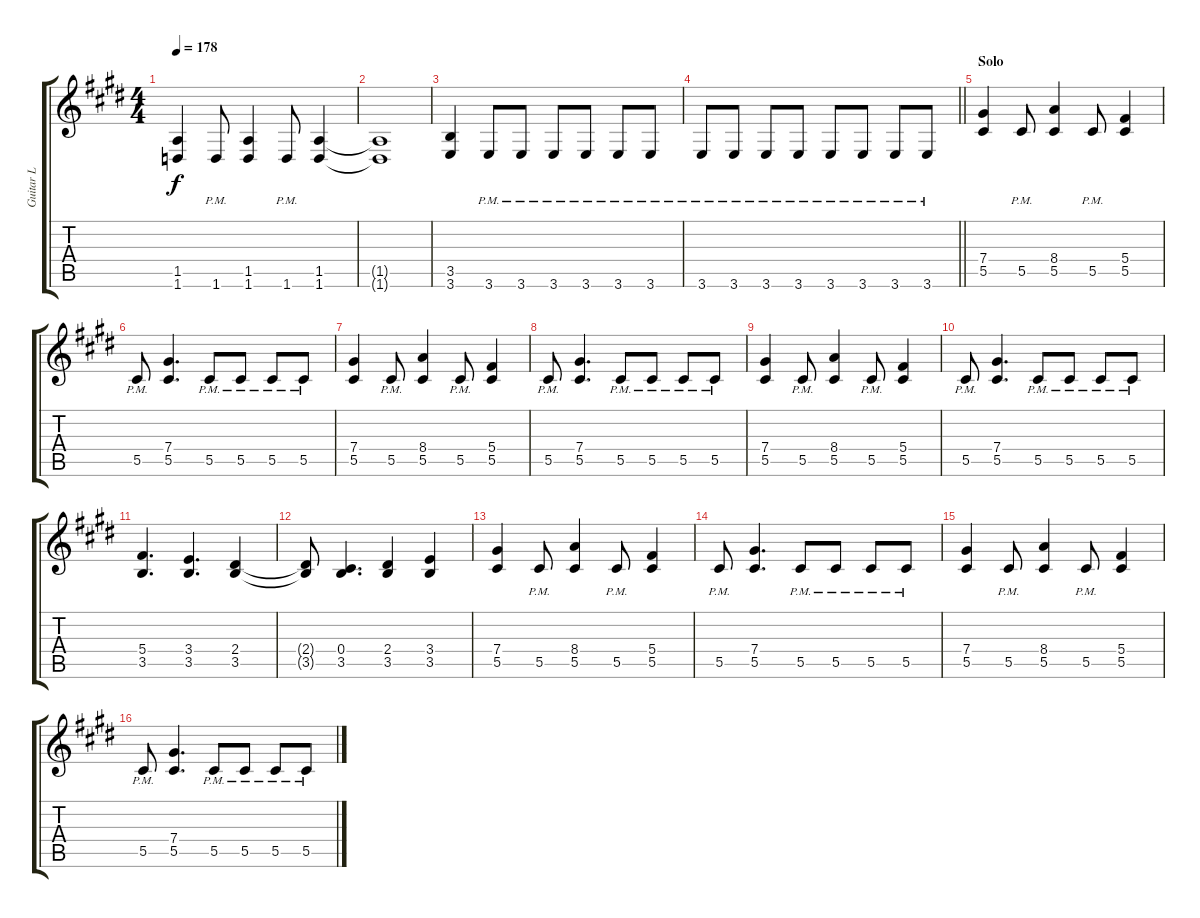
\track ("Guitar L" "Guitar L") {instrument distortionguitar}
\staff {score tabs}
\tuning (Eb4 Bb3 Gb3 Db3 Ab2 Db2) {hide}
\ts (4 4)
\tempo 178
\clef g2
\ks e
(1.5 1.6).4{dy f} 1.6{pm}.8 (1.5 1.6).4 1.6{pm}.8 (1.5 1.6).4 |
(1.5{t} 1.6{t}).1 |
(3.5 3.6).4 3.6{pm}.8 3.6{pm}.8 3.6{pm}.8 3.6{pm}.8 3.6{pm}.8 3.6{pm}.8 |
\barLineRight lightlight
3.6{pm}.8 3.6{pm}.8 3.6{pm}.8 3.6{pm}.8 3.6{pm}.8 3.6{pm}.8 3.6{pm}.8 3.6{pm}.8 |
\section ("" "Solo")
(7.4 5.5).4 5.5{pm}.8 (8.4 5.5).4 5.5{pm}.8 (5.4 5.5).4 |
5.5{pm}.8 (7.4 5.5).4{d} 5.5{pm}.8 5.5{pm}.8 5.5{pm}.8 5.5{pm}.8 |
(7.4 5.5).4 5.5{pm}.8 (8.4 5.5).4 5.5{pm}.8 (5.4 5.5).4 |
5.5{pm}.8 (7.4 5.5).4{d} 5.5{pm}.8 5.5{pm}.8 5.5{pm}.8 5.5{pm}.8 |
(7.4 5.5).4 5.5{pm}.8 (8.4 5.5).4 5.5{pm}.8 (5.4 5.5).4 |
5.5{pm}.8 (7.4 5.5).4{d} 5.5{pm}.8 5.5{pm}.8 5.5{pm}.8 5.5{pm}.8 |
(5.4 3.5).4{d} (3.4 3.5).4{d} (2.4 3.5).4 |
(2.4{t} 3.5{t}).8 (0.4 3.5).4{d} (2.4 3.5).4 (3.4 3.5).4 |
(7.4 5.5).4 5.5{pm}.8 (8.4 5.5).4 5.5{pm}.8 (5.4 5.5).4 |
5.5{pm}.8 (7.4 5.5).4{d} 5.5{pm}.8 5.5{pm}.8 5.5{pm}.8 5.5{pm}.8 |
(7.4 5.5).4 5.5{pm}.8 (8.4 5.5).4 5.5{pm}.8 (5.4 5.5).4 |
5.5{pm}.8 (7.4 5.5).4{d} 5.5{pm}.8 5.5{pm}.8 5.5{pm}.8 5.5{pm}.8
